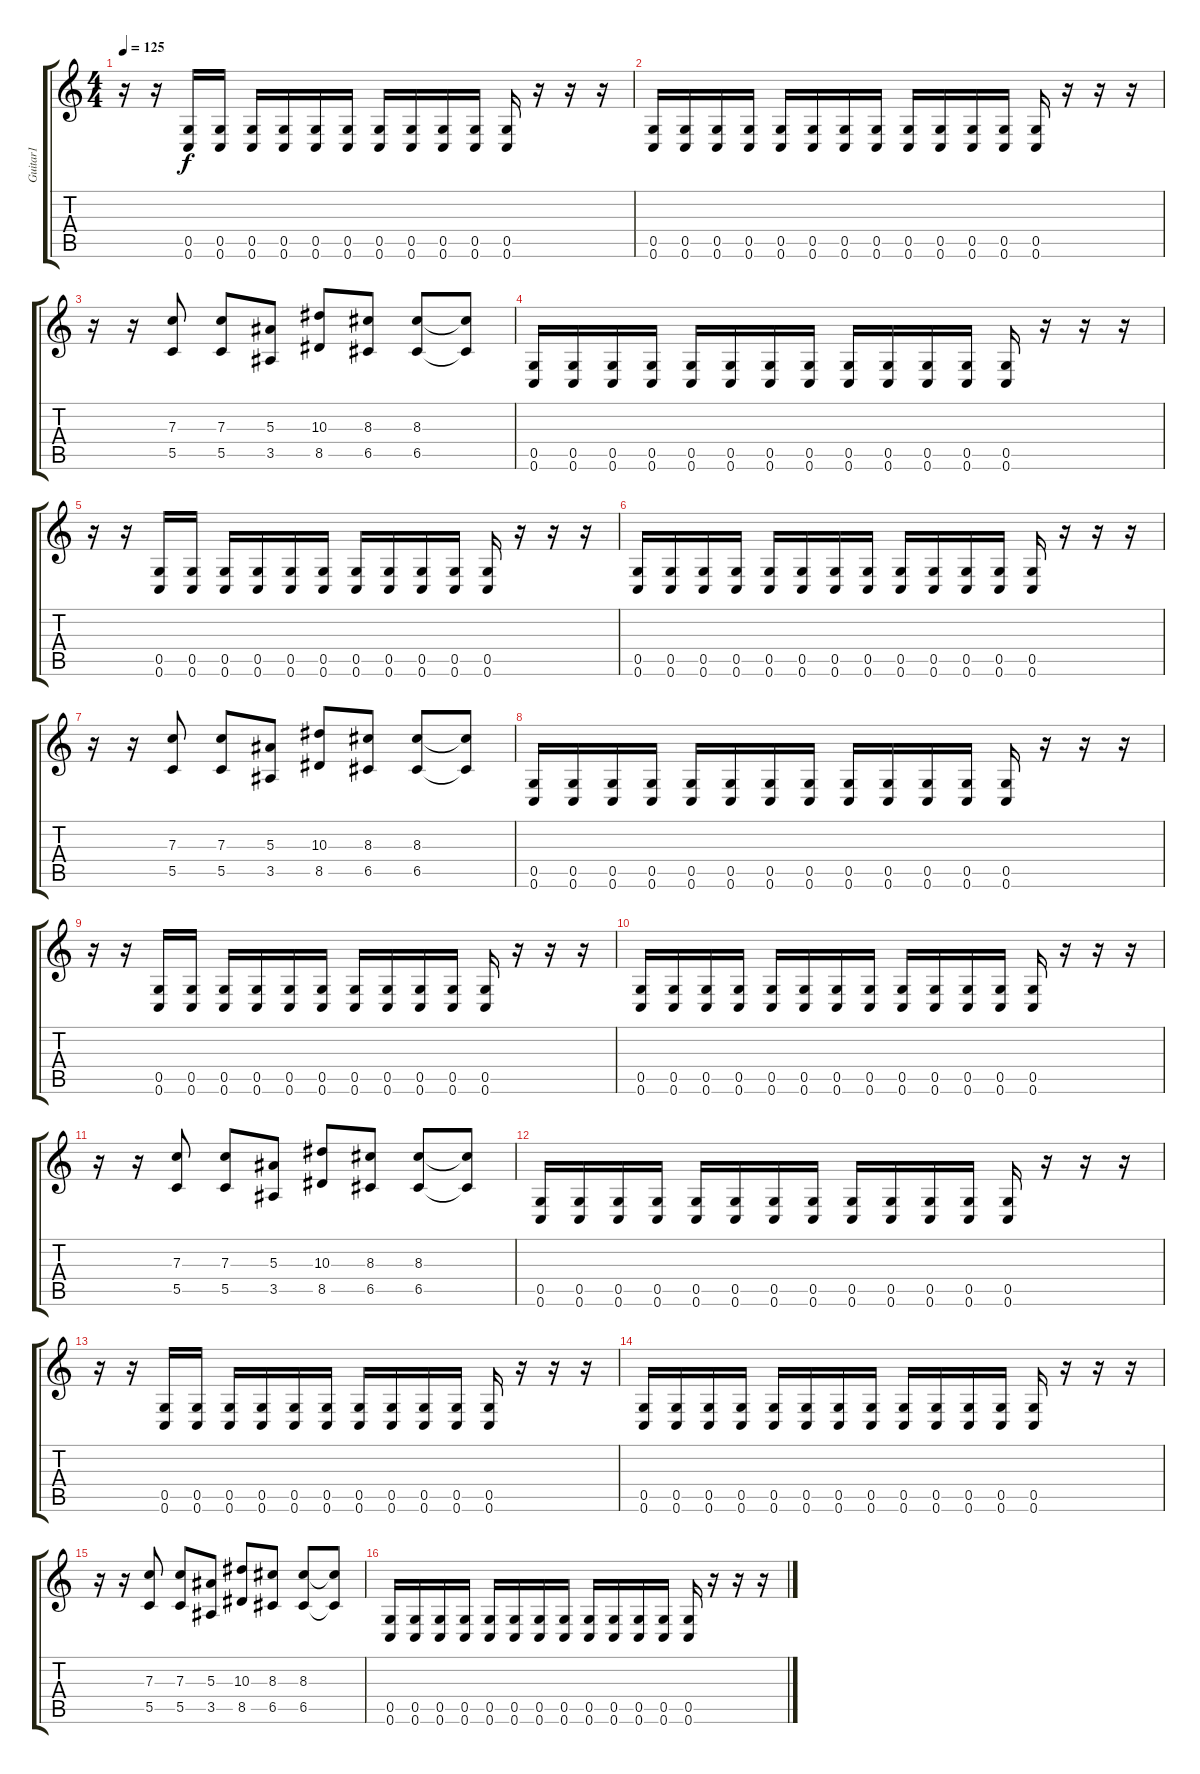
\track ("Guitar1" "Guitar1") {instrument distortionguitar}
\staff {score tabs}
\tuning (D4 A3 F3 C3 G2 C2) {hide}
\ts (4 4)
\tempo 125
\clef g2
\ks c
r.16{dy f} r.16 (0.5 0.6).16 (0.5 0.6).16 (0.5 0.6).16 (0.5 0.6).16 (0.5 0.6).16 (0.5 0.6).16 (0.5 0.6).16 (0.5 0.6).16 (0.5 0.6).16 (0.5 0.6).16 (0.5 0.6).16 r.16 r.16 r.16 |
(0.5 0.6).16 (0.5 0.6).16 (0.5 0.6).16 (0.5 0.6).16 (0.5 0.6).16 (0.5 0.6).16 (0.5 0.6).16 (0.5 0.6).16 (0.5 0.6).16 (0.5 0.6).16 (0.5 0.6).16 (0.5 0.6).16 (0.5 0.6).16 r.16 r.16 r.16 |
r.16 r.16 (7.3 5.5).8 (7.3 5.5).8 (5.3 3.5).8 (10.3 8.5).8 (8.3 6.5).8 (8.3 6.5).8 (8.3{t} 6.5{t}).8 |
(0.5 0.6).16 (0.5 0.6).16 (0.5 0.6).16 (0.5 0.6).16 (0.5 0.6).16 (0.5 0.6).16 (0.5 0.6).16 (0.5 0.6).16 (0.5 0.6).16 (0.5 0.6).16 (0.5 0.6).16 (0.5 0.6).16 (0.5 0.6).16 r.16 r.16 r.16 |
r.16 r.16 (0.5 0.6).16 (0.5 0.6).16 (0.5 0.6).16 (0.5 0.6).16 (0.5 0.6).16 (0.5 0.6).16 (0.5 0.6).16 (0.5 0.6).16 (0.5 0.6).16 (0.5 0.6).16 (0.5 0.6).16 r.16 r.16 r.16 |
(0.5 0.6).16 (0.5 0.6).16 (0.5 0.6).16 (0.5 0.6).16 (0.5 0.6).16 (0.5 0.6).16 (0.5 0.6).16 (0.5 0.6).16 (0.5 0.6).16 (0.5 0.6).16 (0.5 0.6).16 (0.5 0.6).16 (0.5 0.6).16 r.16 r.16 r.16 |
r.16 r.16 (7.3 5.5).8 (7.3 5.5).8 (5.3 3.5).8 (10.3 8.5).8 (8.3 6.5).8 (8.3 6.5).8 (8.3{t} 6.5{t}).8 |
(0.5 0.6).16 (0.5 0.6).16 (0.5 0.6).16 (0.5 0.6).16 (0.5 0.6).16 (0.5 0.6).16 (0.5 0.6).16 (0.5 0.6).16 (0.5 0.6).16 (0.5 0.6).16 (0.5 0.6).16 (0.5 0.6).16 (0.5 0.6).16 r.16 r.16 r.16 |
r.16 r.16 (0.5 0.6).16 (0.5 0.6).16 (0.5 0.6).16 (0.5 0.6).16 (0.5 0.6).16 (0.5 0.6).16 (0.5 0.6).16 (0.5 0.6).16 (0.5 0.6).16 (0.5 0.6).16 (0.5 0.6).16 r.16 r.16 r.16 |
(0.5 0.6).16 (0.5 0.6).16 (0.5 0.6).16 (0.5 0.6).16 (0.5 0.6).16 (0.5 0.6).16 (0.5 0.6).16 (0.5 0.6).16 (0.5 0.6).16 (0.5 0.6).16 (0.5 0.6).16 (0.5 0.6).16 (0.5 0.6).16 r.16 r.16 r.16 |
r.16 r.16 (7.3 5.5).8 (7.3 5.5).8 (5.3 3.5).8 (10.3 8.5).8 (8.3 6.5).8 (8.3 6.5).8 (8.3{t} 6.5{t}).8 |
(0.5 0.6).16 (0.5 0.6).16 (0.5 0.6).16 (0.5 0.6).16 (0.5 0.6).16 (0.5 0.6).16 (0.5 0.6).16 (0.5 0.6).16 (0.5 0.6).16 (0.5 0.6).16 (0.5 0.6).16 (0.5 0.6).16 (0.5 0.6).16 r.16 r.16 r.16 |
r.16 r.16 (0.5 0.6).16 (0.5 0.6).16 (0.5 0.6).16 (0.5 0.6).16 (0.5 0.6).16 (0.5 0.6).16 (0.5 0.6).16 (0.5 0.6).16 (0.5 0.6).16 (0.5 0.6).16 (0.5 0.6).16 r.16 r.16 r.16 |
(0.5 0.6).16 (0.5 0.6).16 (0.5 0.6).16 (0.5 0.6).16 (0.5 0.6).16 (0.5 0.6).16 (0.5 0.6).16 (0.5 0.6).16 (0.5 0.6).16 (0.5 0.6).16 (0.5 0.6).16 (0.5 0.6).16 (0.5 0.6).16 r.16 r.16 r.16 |
r.16 r.16 (7.3 5.5).8 (7.3 5.5).8 (5.3 3.5).8 (10.3 8.5).8 (8.3 6.5).8 (8.3 6.5).8 (8.3{t} 6.5{t}).8 |
(0.5 0.6).16 (0.5 0.6).16 (0.5 0.6).16 (0.5 0.6).16 (0.5 0.6).16 (0.5 0.6).16 (0.5 0.6).16 (0.5 0.6).16 (0.5 0.6).16 (0.5 0.6).16 (0.5 0.6).16 (0.5 0.6).16 (0.5 0.6).16 r.16 r.16 r.16
